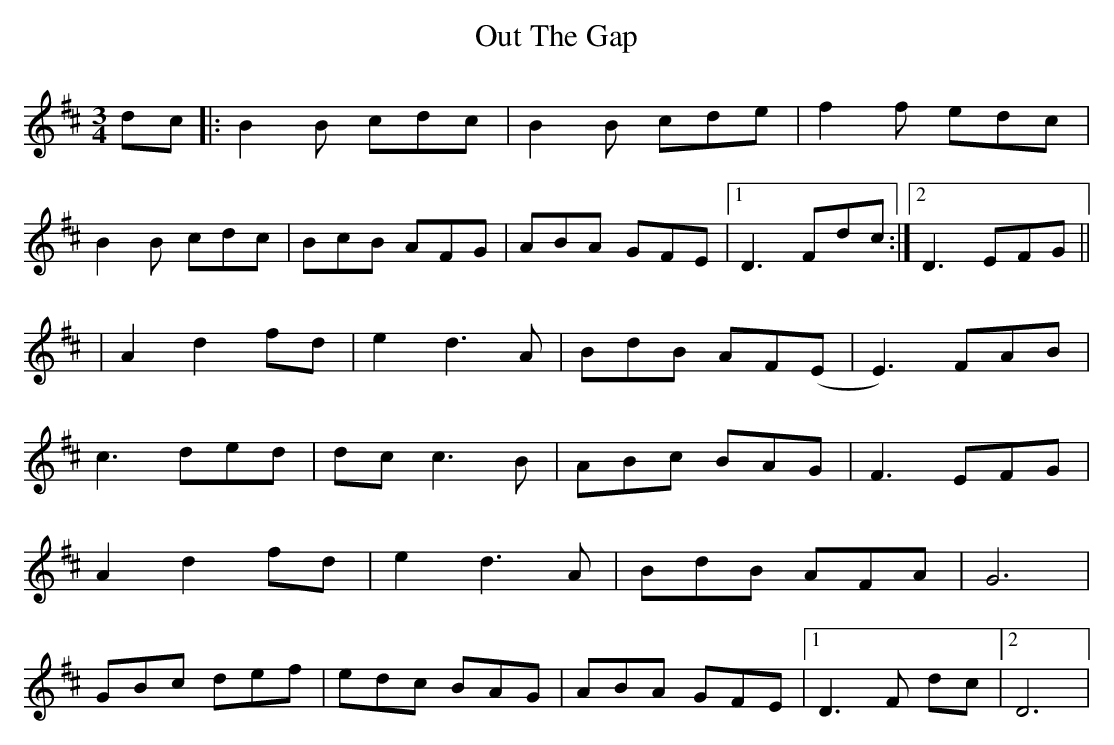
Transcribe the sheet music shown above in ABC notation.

X:1
T: Out The Gap
M: 3/4
L: 1/8
K: Dmaj
dc|:B2B cdc|B2 B cde|f2 f edc|
B2 B cdc|BcB AFG|ABA GFE|1 D3Fdc:|2 D3 EFG||
|A2 d2 fd|e2 d3 A|BdB AF(E|E3) FAB|
c3 ded|dc c3 B|ABc BAG|F3 EFG|
A2 d2 fd|e2 d3 A|BdB AFA|G6|
GBc def|edc BAG|ABA GFE|1 D3 F dc|2 D6|
